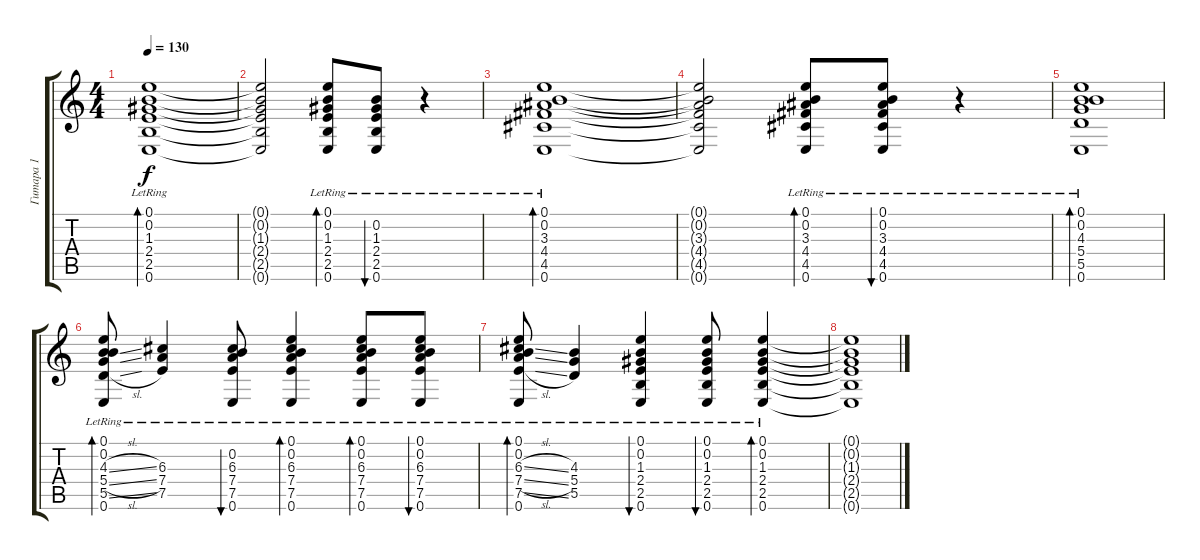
\track ("Гитара 1" "Гитара 1") {instrument acousticguitarsteel}
\staff {score tabs}
\tuning (E4 B3 G3 D3 A2 E2) {hide}
\ts (4 4)
\tempo 130
\clef g2
\ks c
(0.1{lr} 0.2{lr} 1.3{lr} 2.4{lr} 2.5{lr} 0.6{lr}).1{bd 60 dy f} |
(0.1{t} 0.2{t} 1.3{t} 2.4{t} 2.5{t} 0.6{t}).2 (0.1{lr} 0.2{lr} 1.3{lr} 2.4{lr} 2.5{lr} 0.6{lr}).8{bd 60} (0.2{lr} 1.3{lr} 2.4{lr} 2.5{lr} 0.6{lr}).8{bu 60} r.4 |
(0.1{lr} 0.2{lr} 3.3{lr} 4.4{lr} 4.5{lr} 0.6{lr}).1{bd 60} |
(0.1{t} 0.2{t} 3.3{t} 4.4{t} 4.5{t} 0.6{t}).2 (0.1{lr} 0.2{lr} 3.3{lr} 4.4{lr} 4.5{lr} 0.6{lr}).8{bd 60} (0.1{lr} 0.2{lr} 3.3{lr} 4.4{lr} 4.5{lr} 0.6{lr}).8{bu 60} r.4 |
(0.1{lr} 0.2{lr} 4.3{lr} 5.4{lr} 5.5{lr} 0.6{lr}).1{bd 60} |
(0.1{lr} 0.2{lr} 4.3{sl lr} 5.4{sl lr} 5.5{sl lr} 0.6{lr}).8{bd 60} (6.3{lr} 7.4{lr} 7.5{lr}).4 (0.2{lr} 6.3{lr} 7.4{lr} 7.5{lr} 0.6{lr}).8{bu 60} (0.1{lr} 0.2{lr} 6.3{lr} 7.4{lr} 7.5{lr} 0.6{lr}).4{bd 60} (0.1{lr} 0.2{lr} 6.3{lr} 7.4{lr} 7.5{lr} 0.6{lr}).8{bd 60} (0.1{lr} 0.2{lr} 6.3{lr} 7.4{lr} 7.5{lr} 0.6{lr}).8{bu 60} |
(0.1{lr} 0.2{lr} 6.3{sl lr} 7.4{sl lr} 7.5{sl lr} 0.6{lr}).8{bd 60} (4.3{lr} 5.4{lr} 5.5{lr}).4 (0.1{lr} 0.2{lr} 1.3{lr} 2.4{lr} 2.5{lr} 0.6{lr}).4{bu 60} (0.1{lr} 0.2{lr} 1.3{lr} 2.4{lr} 2.5{lr} 0.6{lr}).8{bu 60} (0.1{lr} 0.2{lr} 1.3{lr} 2.4{lr} 2.5{lr} 0.6{lr}).4{bd 480} |
(0.1{t} 0.2{t} 1.3{t} 2.4{t} 2.5{t} 0.6{t}).1
